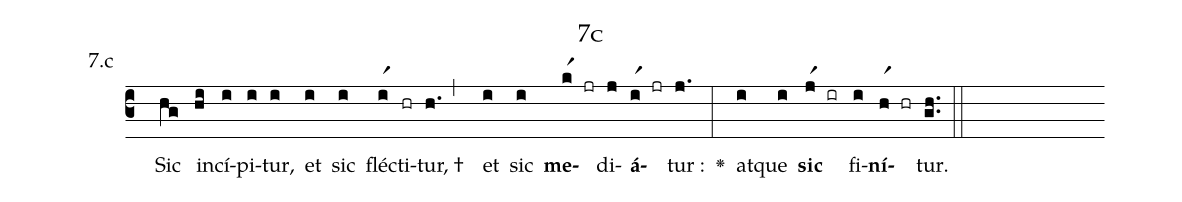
name: 7c;
annotation: 7.c;
%%
(c3) ~() Sic(hg) in(hi)cí(i)pi(i)tur,(i) et(i) sic(i) fléc(ir1)ti(hr)tur, †(h.,) et(i) sic(i) <b>me</b>(kr1 jr)di(j)<b>á</b>(ir1 jr)tur :(j.) <v>\greheightstar</v>(:) at(i)que(i) <b>sic</b>(jr1 ir) fi(i)<b>ní</b>(hr1 hr)tur.(gh..) (::)


%E(i) u(i) o(j) u(i) a(h) e.(gh..) (::)
